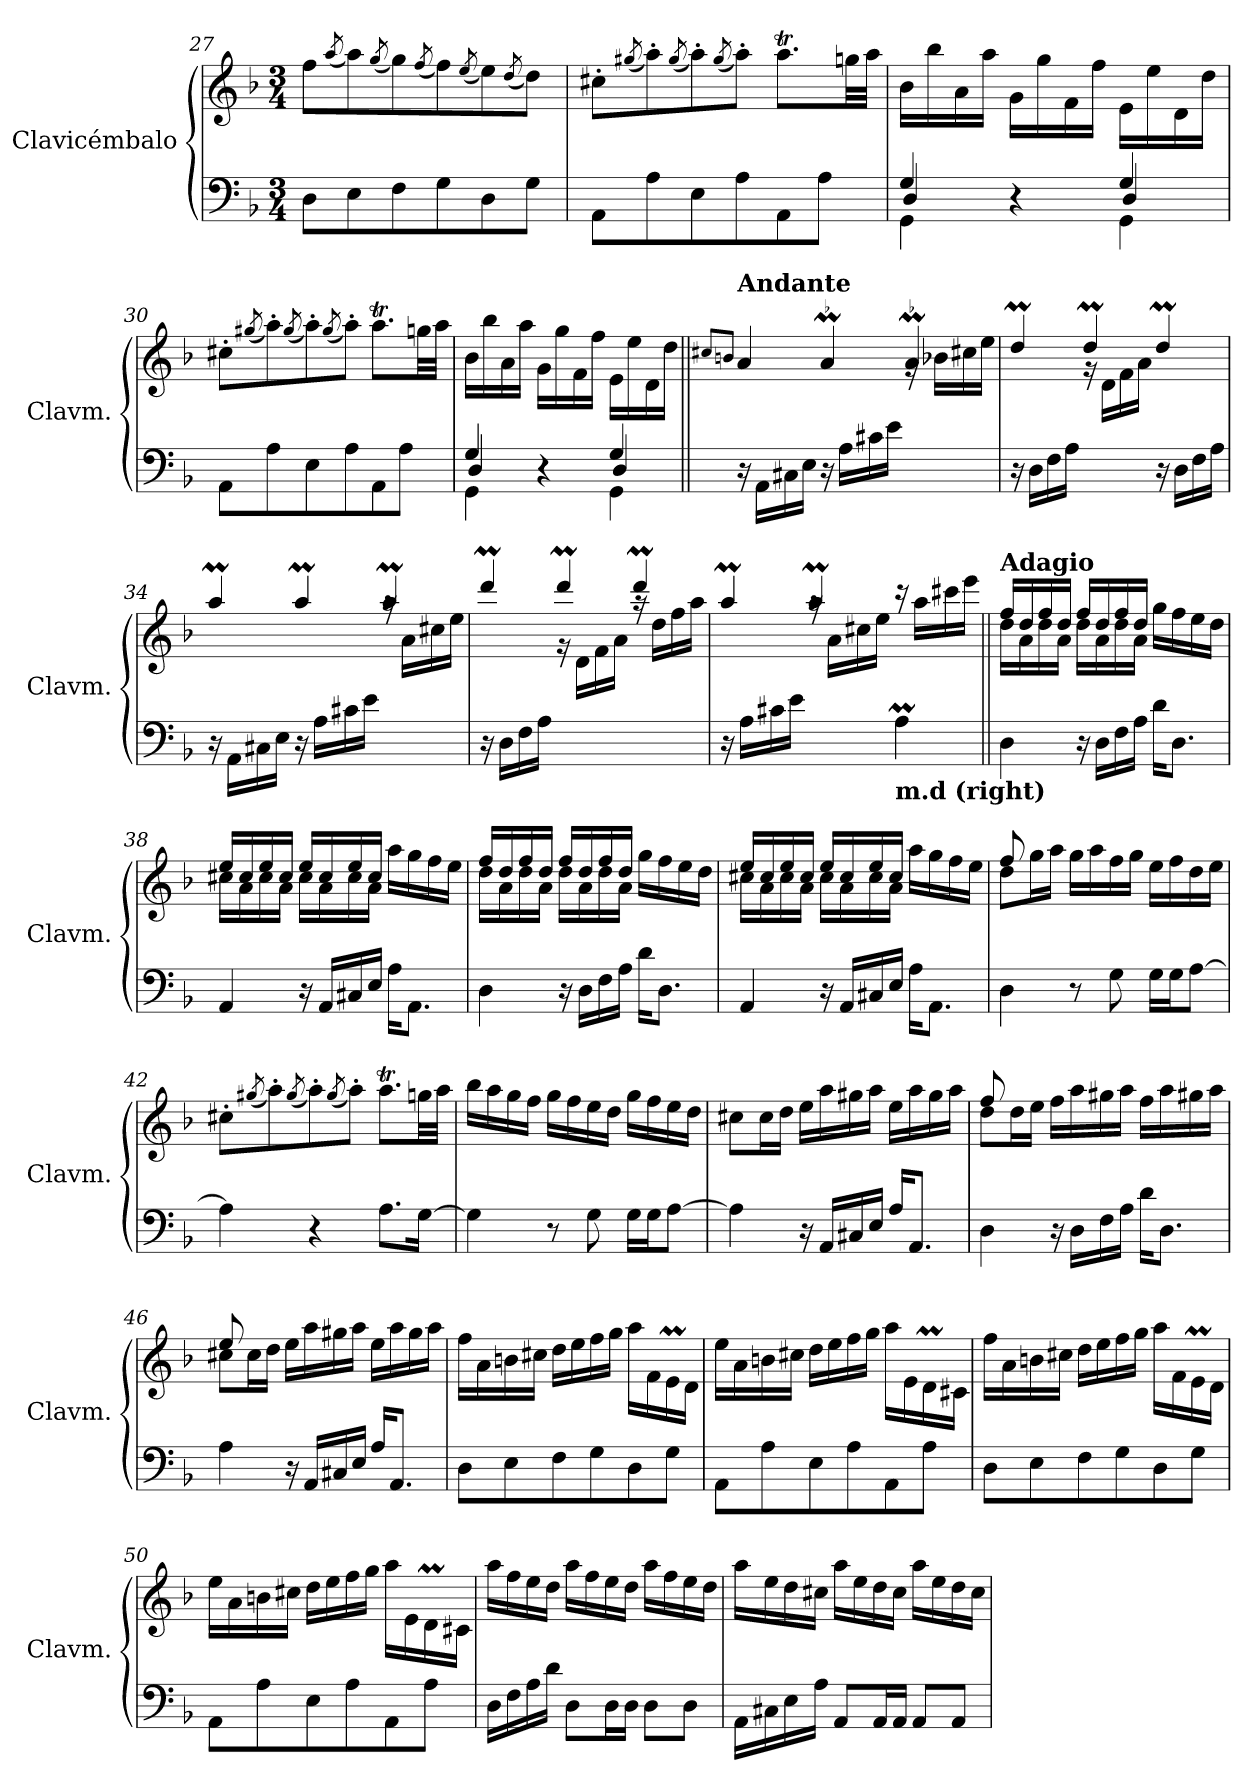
**kern	**kern
*part1	*part1
*staff2	*staff1
*I"Clavicémbalo	*
*I'Clavm.	*
*clefF4	*clefG2
*k[b-]	*k[b-]
*M3/4	*M3/4
=27	=27
8D\L	8ff\L
.	(<8qaa/
8E\	8aa\)
.	(<8qgg/
8F\	8gg\)
.	(<8qff/
8G\	8ff\)
.	(<8qee/
8D\	8ee\)
.	(<8qdd/
8G\J	8dd\J)
!!LO:LB:g=z
=28	=28
8AA\L	8cc#X'\L
.	(<8qgg#X/
8A\	8aa'\)
.	(<8qgg#/
8E\	8aa'\)
.	(<8qgg#/
8A\	8aa'\J)
8AA\	8.aat\L
8A\J	.
.	32ggn\LL
.	32aa\JJJ
=29	=29
*^	*
*	*^	*
4G/	4D/	4GG\	16b-\LL
.	.	.	16bb-\
.	.	.	16a\
.	.	.	16aa\JJ
4r	4ryy	4ryy	16g\LL
.	.	.	16gg\
.	.	.	16f\
.	.	.	16ff\JJ
4G/	4D/	4GG\	16e\LL
.	.	.	16ee\
.	.	.	16d\
.	.	.	16dd\JJ
*v	*v	*v	*
=30	=30
8AA\L	8cc#X'\L
.	(<8qgg#X/
8A\	8aa'\)
.	(<8qgg#/
8E\	8aa'\)
.	(<8qgg#/
8A\	8aa'\J)
8AA\	8.aat\L
8A\J	.
.	32ggn\LL
.	32aa\JJJ
=31	=31
*^	*
*	*^	*
4G/	4D/	4GG\	16b-\LL
.	.	.	16bb-\
.	.	.	16a\
.	.	.	16aa\JJ
4r	4ryy	4ryy	16g\LL
.	.	.	16gg\
.	.	.	16f\
.	.	.	16ff\JJ
4G/	4D/	4GG\	16e\LL
.	.	.	16ee\
.	.	.	16d\
.	.	.	16dd\JJ
*v	*v	*v	*
!!LO:LB:g=z
=32||	=32||
.	8qcc#X/L
.	8qbn/J
*	*^
!	!LO:TX:a:B:t=Andante	!
16r	4a/	2ryy
16AA\LL	.	.
16C#X\	.	.
16E\JJ	.	.
16r	4am/	.
16A\LL	.	.
16c#X\	.	.
16e\JJ	.	.
4rDDDyy	4am/	16rg
.	.	16b-X\LL
.	.	16cc#X\
.	.	16ee\JJ
=33	=33	=33
16r	4ddM/	4ryy
16D\LL	.	.
16F\	.	.
16A\JJ	.	.
4rddyy	4ddM/	16rg
.	.	16d\LL
.	.	16f\
.	.	16a\JJ
16r	4ddM/	4ryy
16D\LL	.	.
16F\	.	.
16A\JJ	.	.
=34	=34	=34
16r	4aam/	2ryy
16AA\LL	.	.
16C#X\	.	.
16E\JJ	.	.
16r	4aam/	.
16A\LL	.	.
16c#X\	.	.
16e\JJ	.	.
4rddyy	4aam/	16raa
.	.	16a\LL
.	.	16cc#X\
.	.	16ee\JJ
=35	=35	=35
16r	4dddM/	4ryy
16D\LL	.	.
16F\	.	.
16A\JJ	.	.
2rddyy	4dddM/	16rg
.	.	16d\LL
.	.	16f\
.	.	16a\JJ
.	4dddM/	16raa
.	.	16dd\LL
.	.	16ff\
.	.	16aa\JJ
=36	=36	=36
16r	4aam/	4ryy
16A\LL	.	.
16c#X\	.	.
16e\JJ	.	.
4ryy	4aam/	16raa
.	.	16a\LL
.	.	16cc#X\
.	.	16ee\JJ
!LO:TX:b:B:t=m.d (right)	!	!
4Am\	4rddddyy	16rccc
.	.	16aa\LL
.	.	16ccc#X\
.	.	16eee\JJ
!!LO:PB:g=z	!!
=37||	=37||	=37||
*	*MM80	*
!	!LO:TX:a:B:t=Adagio	!
4D\	16dd\LL	16ff/LL
.	16a\	16dd/
.	16dd\	16ff/
.	16a\JJ	16dd/JJ
16r	16dd\LL	16ff/LL
16D\LL	16a\	16dd/
16F\	16dd\	16ff/
16A\JJ	16a\JJ	16dd/JJ
16d\KL	16gg\LL	4ryy
8.D\J	16ff\	.
.	16ee\	.
.	16dd\JJ	.
=38	=38	=38
4AA/	16cc#X\LL	16ee/LL
.	16a\	16cc#/
.	16cc#\	16ee/
.	16a\JJ	16cc#/JJ
16r	16cc#\LL	16ee/LL
16AA/LL	16a\	16cc#/
16C#X/	16cc#\	16ee/
16E/JJ	16a\JJ	16cc#/JJ
16A\KL	16aa\LL	4ryy
8.AA\J	16gg\	.
.	16ff\	.
.	16ee\JJ	.
=39	=39	=39
4D\	16dd\LL	16ff/LL
.	16a\	16dd/
.	16dd\	16ff/
.	16a\JJ	16dd/JJ
16r	16dd\LL	16ff/LL
16D\LL	16a\	16dd/
16F\	16dd\	16ff/
16A\JJ	16a\JJ	16dd/JJ
16d\KL	16gg\LL	4ryy
8.D\J	16ff\	.
.	16ee\	.
.	16dd\JJ	.
=40	=40	=40
4AA/	16cc#X\LL	16ee/LL
.	16a\	16cc#/
.	16cc#\	16ee/
.	16a\JJ	16cc#/JJ
16r	16cc#\LL	16ee/LL
16AA/LL	16a\	16cc#/
16C#X/	16cc#\	16ee/
16E/JJ	16a\JJ	16cc#/JJ
16A\KL	16aa\LL	4ryy
8.AA\J	16gg\	.
.	16ff\	.
.	16ee\JJ	.
=41	=41	=41
4D\	8dd\L	8ff/
.	16gg\L	2ryy
.	16aa\JJ	.
8r	16gg\LL	.
.	16aa\	.
8G\	16ff\	.
.	16gg\JJ	.
16G\LL	16ee\LL	.
16G\J	16ff\	.
[8A\J	16dd\	8ryy
.	16ee\JJ	.
*	*v	*v
=42	=42
4A\]	8cc#X'\L
.	(<8qgg#X/
.	8aa'\)
.	(<8qgg#/
4r	8aa'\)
.	(<8qgg#/
.	8aa'\J)
8.A\L	8.aat\L
[16G\Jk	32ggn\LL
.	32aa\JJJ
!!LO:LB:g=z
=43	=43
4G\]	16bb-\LL
.	16aa\
.	16gg\
.	16ff\JJ
8r	16gg\LL
.	16ff\
8G\	16ee\
.	16dd\JJ
16G\LL	16gg\LL
16G\J	16ff\
[8A\J	16ee\
.	16dd\JJ
=44	=44
4A\]	8cc#X\L
.	16cc#\L
.	16dd\JJ
16r	16ee\LL
16AA/LL	16aa\
16C#X/	16gg#X\
16E/JJ	16aa\JJ
16A/KL	16ee\LL
8.AA/J	16aa\
.	16gg#\
.	16aa\JJ
=45	=45
*	*^
4D\	8dd\L	8ff/
.	16dd\L	2ryy
.	16ee\JJ	.
16r	16ff\LL	.
16D\LL	16aa\	.
16F\	16gg#X\	.
16A\JJ	16aa\JJ	.
16d\KL	16ff\LL	.
8.D\J	16aa\	.
.	16gg#X\	8ryy
.	16aa\JJ	.
=46	=46	=46
4A\	8cc#X\L	8ee/
.	16cc#\L	2ryy
.	16dd\JJ	.
16r	16ee\LL	.
16AA/LL	16aa\	.
16C#X/	16gg#X\	.
16E/JJ	16aa\JJ	.
16A/KL	16ee\LL	.
8.AA/J	16aa\	.
.	16gg#\	8ryy
.	16aa\JJ	.
*	*v	*v
=47	=47
8D\L	16ff\LL
.	16a\
8E\	16bn\
.	16cc#X\JJ
8F\	16dd\LL
.	16ee\
8G\	16ff\
.	16gg\JJ
8D\	16aa\LL
.	16f\
8G\J	16em\
.	16d\JJ
!!LO:LB:g=z
=48	=48
8AA\L	16ee\LL
.	16a\
8A\	16bn\
.	16cc#X\JJ
8E\	16dd\LL
.	16ee\
8A\	16ff\
.	16gg\JJ
8AA\	16aa\LL
.	16e\
8A\J	16dM\
.	16c#X\JJ
=49	=49
8D\L	16ff\LL
.	16a\
8E\	16bn\
.	16cc#X\JJ
8F\	16dd\LL
.	16ee\
8G\	16ff\
.	16gg\JJ
8D\	16aa\LL
.	16f\
8G\J	16em\
.	16d\JJ
=50	=50
8AA\L	16ee\LL
.	16a\
8A\	16bn\
.	16cc#X\JJ
8E\	16dd\LL
.	16ee\
8A\	16ff\
.	16gg\JJ
8AA\	16aa\LL
.	16e\
8A\J	16dM\
.	16c#X\JJ
=51	=51
16D\LL	16aa\LL
16F\	16ff\
16A\	16ee\
16d\JJ	16dd\JJ
8D\L	16aa\LL
.	16ff\
16D\L	16ee\
16D\JJ	16dd\JJ
8D\L	16aa\LL
.	16ff\
8D\J	16ee\
.	16dd\JJ
=52	=52
16AA\LL	16aa\LL
16C#X\	16ee\
16E\	16dd\
16A\JJ	16cc#X\JJ
8AA/L	16aa\LL
.	16ee\
16AA/L	16dd\
16AA/JJ	16cc#\JJ
8AA/L	16aa\LL
.	16ee\
8AA/J	16dd\
.	16cc#\JJ
=	=
*-	*-
